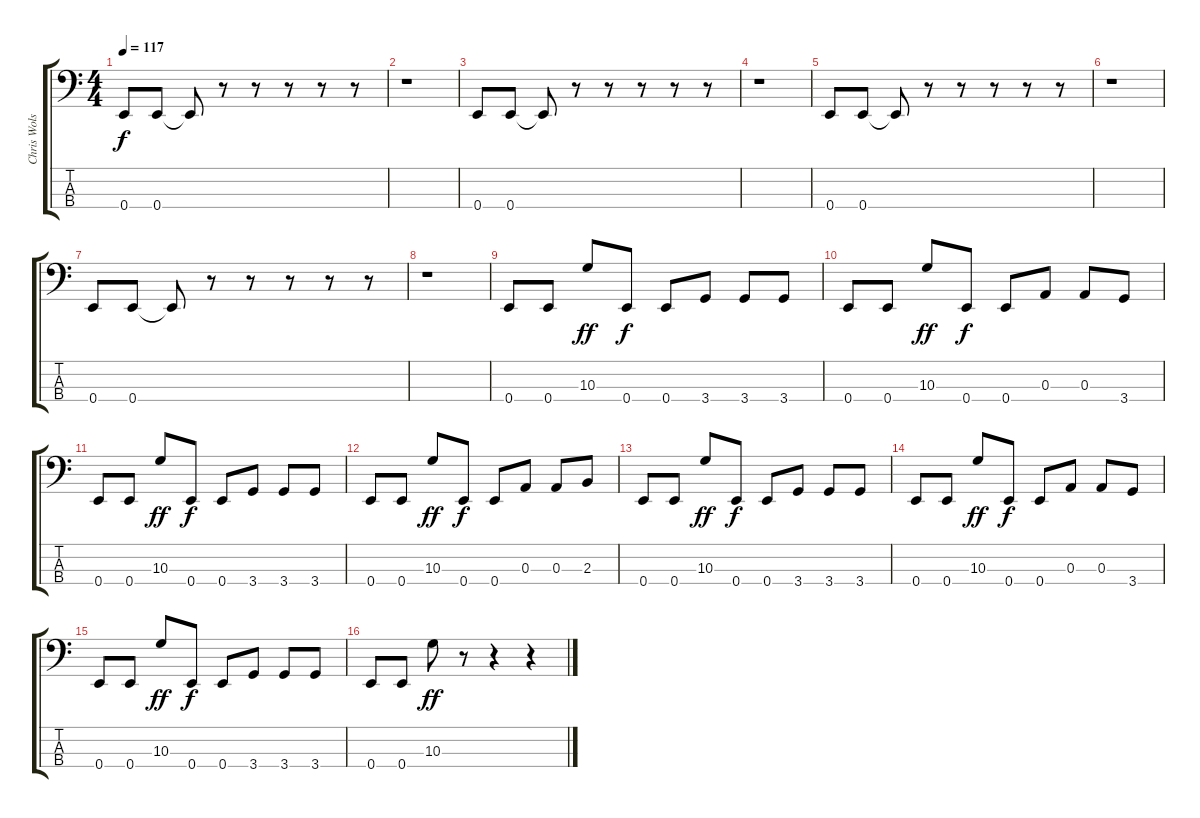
\track ("Chris Wolstenholme" "Chris Wols") {instrument electricbassfinger}
\staff {score tabs}
\tuning (G2 D2 A1 E1) {hide}
\ts (4 4)
\tempo 117
\clef f4
\ks c
0.4.8{dy f} 0.4.8 0.4{t}.8 r.8 r.8 r.8 r.8 r.8 |
r.1 |
0.4.8 0.4.8 0.4{t}.8 r.8 r.8 r.8 r.8 r.8 |
r.1 |
0.4.8 0.4.8 0.4{t}.8 r.8 r.8 r.8 r.8 r.8 |
r.1 |
0.4.8 0.4.8 0.4{t}.8 r.8 r.8 r.8 r.8 r.8 |
r.1 |
0.4.8 0.4.8 10.3.8{dy ff} 0.4.8{dy f} 0.4.8 3.4.8 3.4.8 3.4.8 |
0.4.8 0.4.8 10.3.8{dy ff} 0.4.8{dy f} 0.4.8 0.3.8 0.3.8 3.4.8 |
0.4.8 0.4.8 10.3.8{dy ff} 0.4.8{dy f} 0.4.8 3.4.8 3.4.8 3.4.8 |
0.4.8 0.4.8 10.3.8{dy ff} 0.4.8{dy f} 0.4.8 0.3.8 0.3.8 2.3.8 |
0.4.8 0.4.8 10.3.8{dy ff} 0.4.8{dy f} 0.4.8 3.4.8 3.4.8 3.4.8 |
0.4.8 0.4.8 10.3.8{dy ff} 0.4.8{dy f} 0.4.8 0.3.8 0.3.8 3.4.8 |
0.4.8 0.4.8 10.3.8{dy ff} 0.4.8{dy f} 0.4.8 3.4.8 3.4.8 3.4.8 |
0.4.8 0.4.8 10.3.8{dy ff} r.8 r.4 r.4
